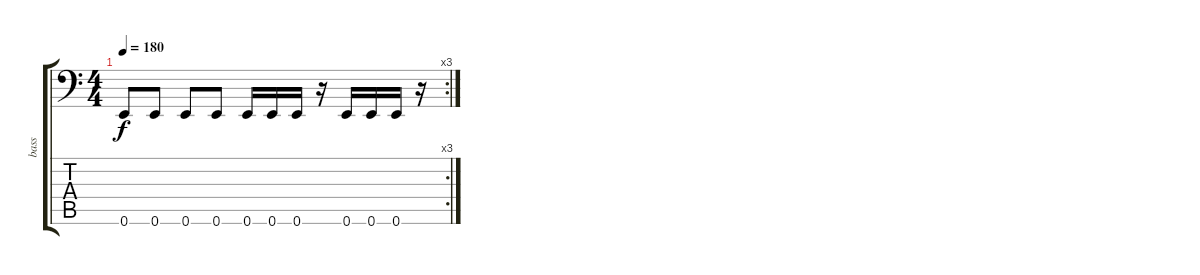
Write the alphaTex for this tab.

\track ("bass" "bass") {instrument electricbassfinger}
\staff {score tabs}
\tuning (E3 B2 G2 D2 A1 E1) {hide}
\rc 3
\ts (4 4)
\tempo 180
\clef f4
\ks c
0.6.8{dy f} 0.6.8 0.6.8 0.6.8 0.6.16 0.6.16 0.6.16 r.16 0.6.16 0.6.16 0.6.16 r.16
